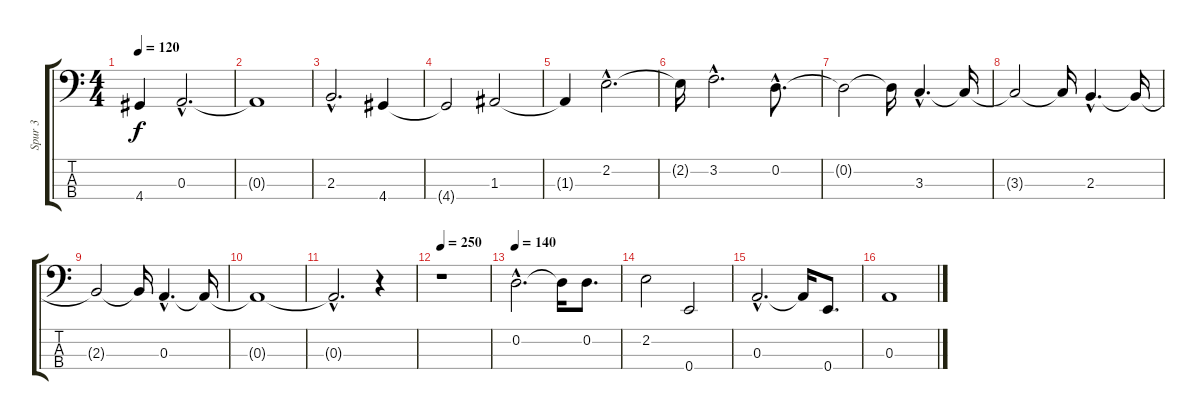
\track ("Spur 3" "Spur 3") {instrument electricbassfinger}
\staff {score tabs}
\tuning (G2 D2 A1 E1) {hide}
\ts (4 4)
\tempo 120
\clef f4
\ks c
4.4{t}.4{dy f} 0.3{hac}.2{d} |
0.3{t}.1 |
2.3{hac}.2{d} 4.4.4 |
4.4{t}.2 1.3.2 |
1.3{t}.4 2.2{hac}.2{d} |
2.2{t}.16 3.2{hac}.2{d} 0.2{hac}.8{d} |
0.2{t}.2 0.2{t}.16 3.3{hac}.4{d} 3.3{t}.16 |
3.3{t}.2 3.3{t}.16 2.3{hac}.4{d} 2.3{t}.16 |
2.3{t}.2 2.3{t}.16 0.3{hac}.4{d} 0.3{t}.16 |
0.3{t}.1 |
0.3{hac t}.2{d} r.4 |
\tempo 250
r.1 |
\tempo 140
0.2{hac}.2{d} 0.2{t}.16 0.2.8{d} |
2.2.2 0.4.2 |
0.3{hac}.2{d} 0.3{t}.16 0.4.8{d} |
0.3.1
